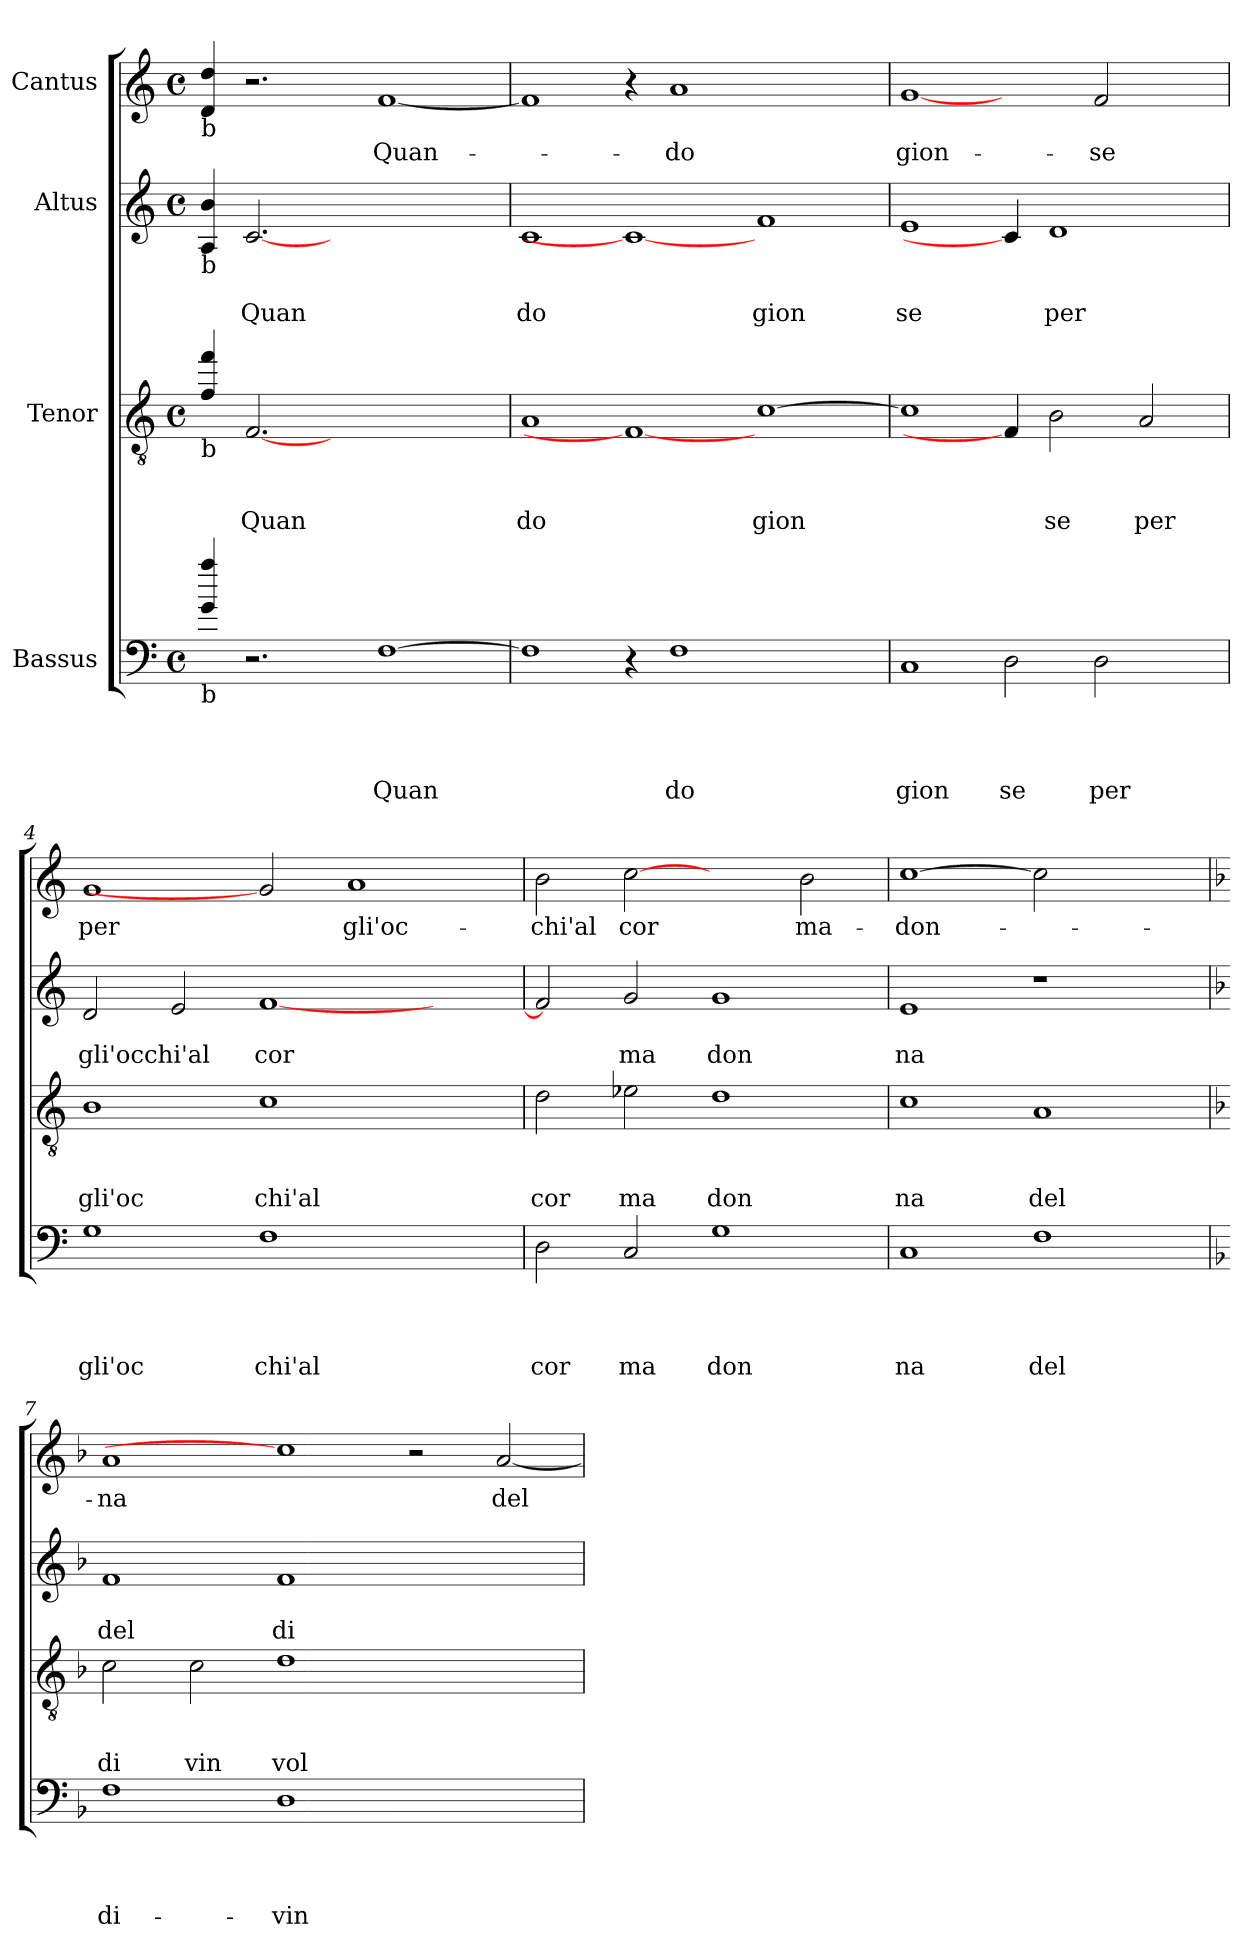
**kern	**text	**text	**text	**text	**kern	**text	**text	**text	**kern	**text	**text	**kern	**text
*part4	*part4	*part4	*part4	*part4	*part3	*part3	*part3	*part3	*part2	*part2	*part2	*part1	*part1
*staff4	*staff4	*staff4	*staff4	*staff4	*staff3	*staff3	*staff3	*staff3	*staff2	*staff2	*staff2	*staff1	*staff1
*I"Bassus	*	*	*	*	*I"Tenor	*	*	*	*I"Altus	*	*	*I"Cantus	*
*clefF4	*	*	*	*	*clefGv2	*	*	*	*clefG2	*	*	*clefG2	*
*k[]	*	*	*	*	*k[]	*	*	*	*k[]	*	*	*k[]	*
*C:	*	*	*	*	*C:	*	*	*	*C:	*	*	*C:	*
*M4/4	*	*	*	*	*M4/4	*	*	*	*M4/4	*	*	*M4/4	*
*met(c)	*	*	*	*	*met(c)	*	*	*	*met(c)	*	*	*met(c)	*
=1	=1	=1	=1	=1	=1	=1	=1	=1	=1	=1	=1	=1	=1
!	!	!	!	!	!	!	!	!	!	!	!	!LO:TX:b:t=b	!
!	!	!	!	!	!	!	!	!	!LO:TX:b:t=b	!	!	!	!
!	!	!	!	!	!LO:TX:b:t=b	!	!	!	!	!	!	!	!
!LO:TX:b:t=b	!	!	!	!	!	!	!	!	!	!	!	!	!
4g/ 4aa/	.	.	.	.	4f/ 4ff/	.	.	.	4A/ 4b/	.	.	4d/ 4dd/	.
!	!	!	!	!	!	!	!	!LO:LY:b	!	!	!LO:LY:b	!	!
2.r	.	.	.	.	[2.F	.	.	Quan	[2.c	.	Quan	2.r	.
4ryy	.	.	.	.	1ryy	.	.	.	1ryy	.	.	4ryy	.
!	!	!	!	!LO:LY:b	!	!	!	!	!	!	!	!	!LO:LY:b
[>1F	.	.	.	Quan	.	.	.	.	.	.	.	[<1f	Quan-
.	.	.	.	.	4ryy	.	.	.	4ryy	.	.	.	.
=2	=2	=2	=2	=2	=2	=2	=2	=2	=2	=2	=2	=2	=2
!	!	!	!	!	!	!	!	!LO:LY:b	!	!	!LO:LY:b	!	!
1F]	.	.	.	.	1A	.	.	do	1c	.	do	1f]	.
4r	.	.	.	.	1F_	.	.	.	1c_	.	.	4r	.
!	!	!	!	!LO:LY:b	!	!	!	!	!	!	!	!	!LO:LY:b
1F	.	.	.	do	.	.	.	.	.	.	.	1a	-do
!	!	!	!	!	!	!	!	!LO:LY:b	!	!	!LO:LY:b	!	!
.	.	.	.	.	[>1c	.	.	gion	1f	.	gion	.	.
2.ryy	.	.	.	.	.	.	.	.	.	.	.	2.ryy	.
=3	=3	=3	=3	=3	=3	=3	=3	=3	=3	=3	=3	=3	=3
!	!	!	!	!LO:LY:b	!	!	!	!	!	!	!LO:LY:b	!	!LO:LY:b
1C	.	.	.	gion	1c]	.	.	.	1e	.	se	[1g	gion-
!	!	!	!	!LO:LY:b	!	!	!	!	!	!	!	!	!
2D\	.	.	.	se	4F]	.	.	.	4c]	.	.	2ryy	.
!	!	!	!	!	!	!	!	!LO:LY:b	!	!	!LO:LY:b	!	!
.	.	.	.	.	2B\	.	.	se	1d	.	per	.	.
!	!	!	!	!LO:LY:b	!	!	!	!	!	!	!	!	!LO:LY:b
2D\	.	.	.	per	.	.	.	.	.	.	.	2f/	-se
!	!	!	!	!	!	!	!	!LO:LY:b	!	!	!	!	!
.	.	.	.	.	2A/	.	.	per	.	.	.	.	.
4ryy	.	.	.	.	.	.	.	.	.	.	.	4ryy	.
=4	=4	=4	=4	=4	=4	=4	=4	=4	=4	=4	=4	=4	=4
!	!	!	!	!LO:LY:b	!	!	!	!LO:LY:b	!	!	!LO:LY:b	!	!LO:LY:b
1G	.	.	.	gli'oc	1B	.	.	gli'oc	2d/	.	gli'occhi'al	1g	per
.	.	.	.	.	.	.	.	.	2e/	.	.	.	.
!	!	!	!	!LO:LY:b	!	!	!	!LO:LY:b	!	!	!LO:LY:b	!	!
1F	.	.	.	chi'al	1c	.	.	chi'al	[<1f	.	cor	2g]	.
!	!	!	!	!	!	!	!	!	!	!	!	!	!LO:LY:b
.	.	.	.	.	.	.	.	.	.	.	.	1a	gli'oc-
2ryy	.	.	.	.	2ryy	.	.	.	2ryy	.	.	.	.
=5	=5	=5	=5	=5	=5	=5	=5	=5	=5	=5	=5	=5	=5
!	!	!	!	!LO:LY:b	!	!	!	!LO:LY:b	!	!	!	!	!LO:LY:b
2D\	.	.	.	cor	2d\	.	.	cor	2f/]	.	.	2b\	-chi'al
!	!	!	!	!LO:LY:b	!	!	!	!LO:LY:b	!	!	!LO:LY:b	!	!LO:LY:b
2C/	.	.	.	ma	2e-X\	.	.	ma	2g/	.	ma	[2cc	cor
!	!	!	!	!LO:LY:b	!	!	!	!LO:LY:b	!	!	!LO:LY:b	!	!
1G	.	.	.	don	1d	.	.	don	1g	.	don	2ryy	.
!	!	!	!	!	!	!	!	!	!	!	!	!	!LO:LY:b
.	.	.	.	.	.	.	.	.	.	.	.	2b\	ma-
=6	=6	=6	=6	=6	=6	=6	=6	=6	=6	=6	=6	=6	=6
!	!	!	!	!LO:LY:b	!	!	!	!LO:LY:b	!	!	!LO:LY:b	!	!LO:LY:b
1C	.	.	.	na	1c	.	.	na	1e	.	na	[1cc	-don-
!	!	!	!	!LO:LY:b	!	!	!	!LO:LY:b	!	!	!	!	!
1F	.	.	.	del	1A	.	.	del	1r	.	.	2cc]	.
.	.	.	.	.	.	.	.	.	.	.	.	2ryy	.
!!LO:LB:g=z
=7	=7	=7	=7	=7	=7	=7	=7	=7	=7	=7	=7	=7	=7
*k[b-]	*	*	*	*	*k[b-]	*	*	*	*k[b-]	*	*	*k[b-]	*
*F:	*	*	*	*	*F:	*	*	*	*F:	*	*	*F:	*
!	!	!	!	!LO:LY:b	!	!	!	!LO:LY:b	!	!	!LO:LY:b	!	!LO:LY:b
1F	.	.	.	di-	2c\	.	.	di	1f	.	del	1a	-na
!	!	!	!	!	!	!	!	!LO:LY:b	!	!	!	!	!
.	.	.	.	.	2c\	.	.	vin	.	.	.	.	.
!	!	!	!	!LO:LY:b	!	!	!	!LO:LY:b	!	!	!LO:LY:b	!	!
1D	.	.	.	-vin	1d	.	.	vol	1f	.	di-	1cc]	.
1ryy	.	.	.	.	1ryy	.	.	.	1ryy	.	.	2r	.
!	!	!	!	!	!	!	!	!	!	!	!	!	!LO:LY:b
.	.	.	.	.	.	.	.	.	.	.	.	[<2a/	del
=	=	=	=	=	=	=	=	=	=	=	=	=	=
*-	*-	*-	*-	*-	*-	*-	*-	*-	*-	*-	*-	*-	*-
